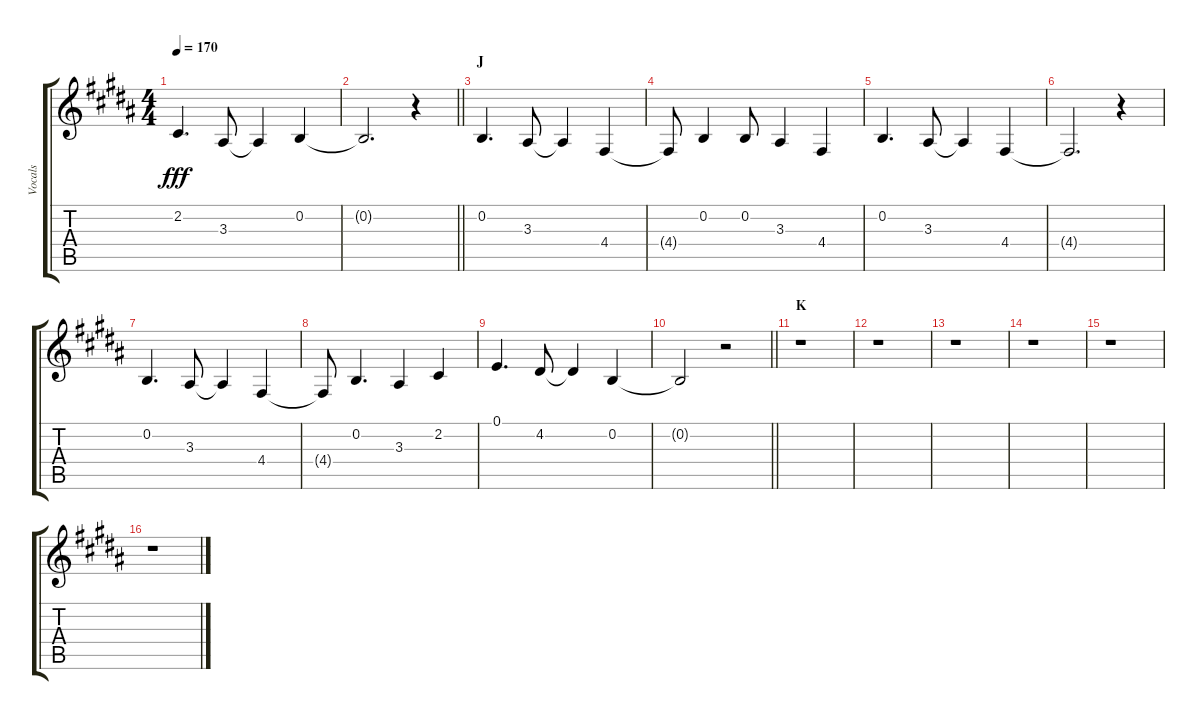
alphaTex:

\track ("Vocals" "Vocals") {instrument voiceoohs}
\staff {score tabs}
\tuning (E4 B3 G3 D3 A2 E2) {hide}
\ts (4 4)
\tempo 170
\clef g2
\ks b
2.2.4{d dy fff} 3.3.8 3.3{t}.4 0.2.4 |
\barLineRight lightlight
0.2{t}.2{d} r.4 |
\section ("" "J")
0.2.4{d} 3.3.8 3.3{t}.4 4.4.4 |
4.4{t}.8 0.2.4 0.2.8 3.3.4 4.4.4 |
0.2.4{d} 3.3.8 3.3{t}.4 4.4.4 |
4.4{t}.2{d} r.4 |
0.2.4{d} 3.3.8 3.3{t}.4 4.4.4 |
4.4{t}.8 0.2.4{d} 3.3.4 2.2.4 |
0.1.4{d} 4.2.8 4.2{t}.4 0.2.4 |
\barLineRight lightlight
0.2{t}.2 r.2 |
\section ("" "K")
r.1 |
r.1 |
r.1 |
r.1 |
r.1 |
r.1
